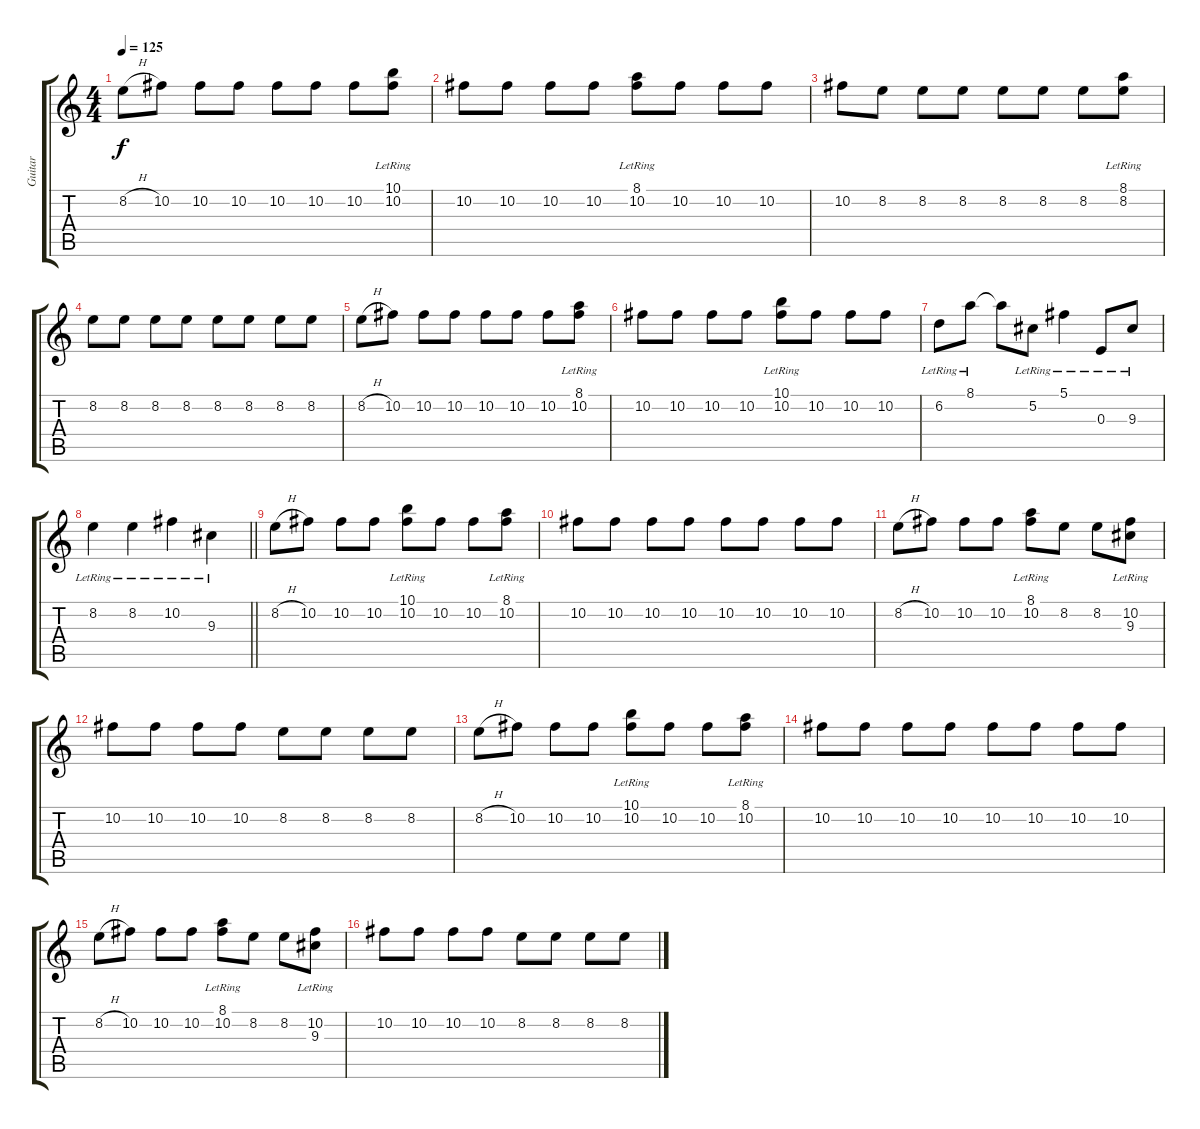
\track ("Guitar" "Guitar") {instrument overdrivenguitar}
\staff {score tabs}
\tuning (Db4 Ab3 E3 B2 Gb2 B1) {hide}
\ts (4 4)
\tempo 125
\clef g2
\ks c
8.2{h}.8{dy f} 10.2.8 10.2.8 10.2.8 10.2.8 10.2.8 10.2.8 (10.1{lr} 10.2).8 |
10.2.8 10.2.8 10.2.8 10.2.8 (8.1{lr} 10.2).8 10.2.8 10.2.8 10.2.8 |
10.2.8 8.2.8 8.2.8 8.2.8 8.2.8 8.2.8 8.2.8 (8.1{lr} 8.2).8 |
8.2.8 8.2.8 8.2.8 8.2.8 8.2.8 8.2.8 8.2.8 8.2.8 |
8.2{h}.8 10.2.8 10.2.8 10.2.8 10.2.8 10.2.8 10.2.8 (8.1{lr} 10.2).8 |
10.2.8 10.2.8 10.2.8 10.2.8 (10.1{lr} 10.2).8 10.2.8 10.2.8 10.2.8 |
6.2{lr}.8 8.1{lr}.8 8.1{t}.8 5.2{lr}.8 5.1{lr}.4 0.3{lr}.8 9.3{lr}.8 |
\barLineRight lightlight
8.2{lr}.4 8.2{lr}.4 10.2{lr}.4 9.3{lr}.4 |
\section ("" "")
8.2{h}.8 10.2.8 10.2.8 10.2.8 (10.1{lr} 10.2).8 10.2.8 10.2.8 (8.1{lr} 10.2).8 |
10.2.8 10.2.8 10.2.8 10.2.8 10.2.8 10.2.8 10.2.8 10.2.8 |
8.2{h}.8 10.2.8 10.2.8 10.2.8 (8.1{lr} 10.2).8 8.2.8 8.2.8 (10.2 9.3{lr}).8 |
10.2.8 10.2.8 10.2.8 10.2.8 8.2.8 8.2.8 8.2.8 8.2.8 |
8.2{h}.8 10.2.8 10.2.8 10.2.8 (10.1{lr} 10.2).8 10.2.8 10.2.8 (8.1{lr} 10.2).8 |
10.2.8 10.2.8 10.2.8 10.2.8 10.2.8 10.2.8 10.2.8 10.2.8 |
8.2{h}.8 10.2.8 10.2.8 10.2.8 (8.1{lr} 10.2).8 8.2.8 8.2.8 (10.2 9.3{lr}).8 |
10.2.8 10.2.8 10.2.8 10.2.8 8.2.8 8.2.8 8.2.8 8.2.8
